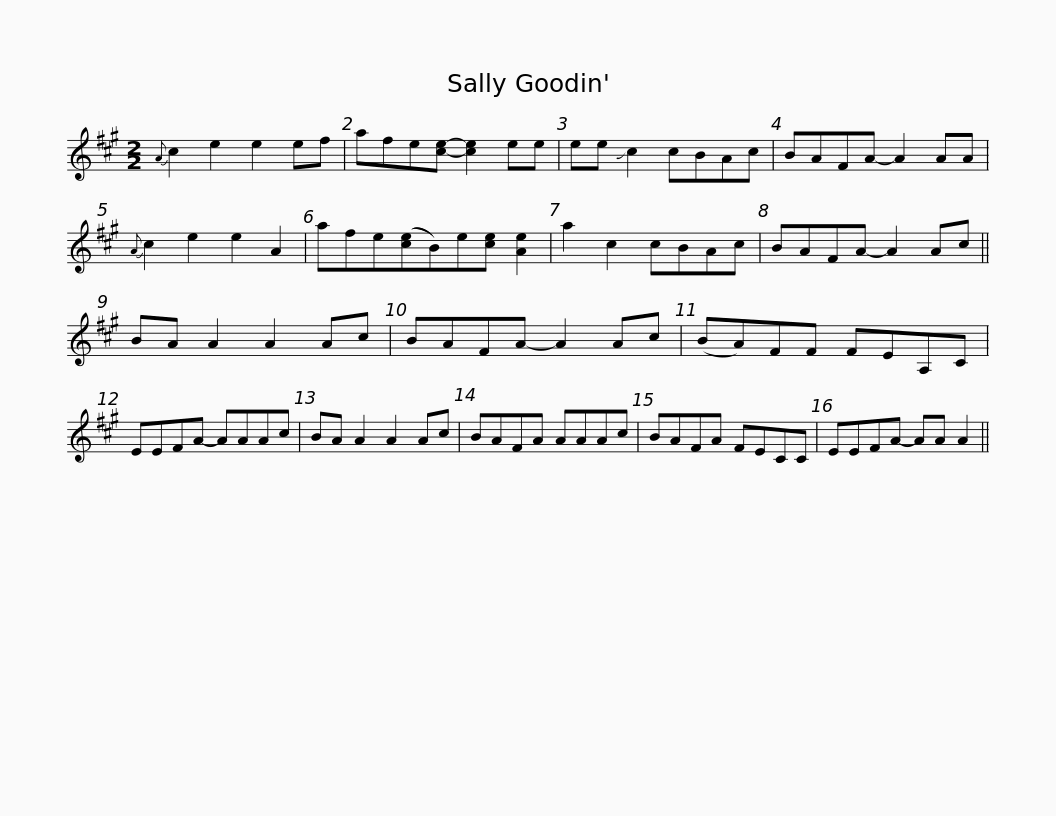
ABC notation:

X:1
L:1/8
M:2/2
I:linebreak $
K:A
V:1 treble
V:1
{A} c2 e2 e2 ef | afe[ce]- [ce]2 ee | ee !slide!c2 cBAc | BAFA- A2 AA |{A} c2 e2 e2 A2 | %5
 afe(([ce]B))e[ce] [Ae]2 |$ a2 c2 cBAc | BAFA- A2 Ac || BA A2 A2 Ac | BAFA- A2 Ac | %10
 (BA)FF FEA,C | EEFA- AAAc |$ BA A2 A2 Ac | BAFA AAAc | BAFA FECC | %15
 EEFA- AA A2 || %16
